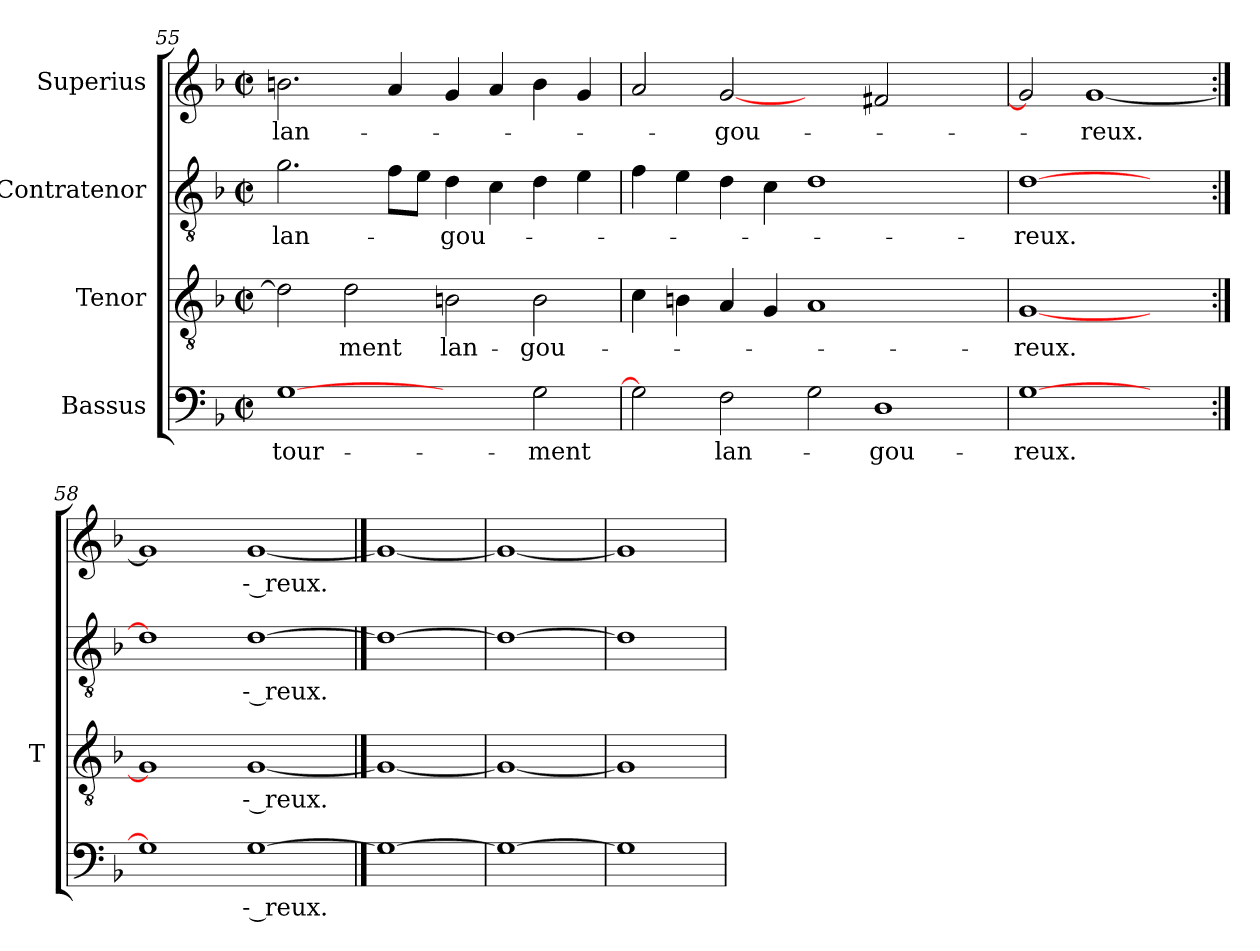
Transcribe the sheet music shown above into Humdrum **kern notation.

**kern	**text	**kern	**text	**kern	**text	**kern	**text
*part4	*part4	*part3	*part3	*part2	*part2	*part1	*part1
*staff4	*staff4	*staff3	*staff3	*staff2	*staff2	*staff1	*staff1
*I"Bassus	*	*I"Tenor	*	*I"Contratenor	*	*I"Superius	*
*	*	*I'T	*	*	*	*	*
*clefF4	*	*clefGv2	*	*clefGv2	*	*clefG2	*
*k[b-]	*	*k[b-]	*	*k[b-]	*	*k[b-]	*
*F:	*	*F:	*	*F:	*	*F:	*
*M2/2	*	*M2/2	*	*M2/2	*	*M2/2	*
*met(c|)	*	*met(c|)	*	*met(c|)	*	*met(c|)	*
=55	=55	=55	=55	=55	=55	=55	=55
[1G	tour-	2d]	.	2.g	lan-	2.b	lan-
.	.	2d	-ment	.	.	.	.
.	.	.	.	8fL	.	4a	.
.	.	.	.	8eJ	.	.	.
2ryy	.	2Bn	lan-	4d	gou-	4g	.
.	.	.	.	4c	.	4a	.
2G	-ment	2B	gou-	4d	.	4b	.
.	.	.	.	4e	.	4g	.
=56	=56	=56	=56	=56	=56	=56	=56
2G]	.	4c	.	4f	.	2a	.
.	.	4Bn	.	4e	.	.	.
2F	lan-	4A	.	4d	.	[2g	gou-
.	.	4G	.	4c	.	.	.
2G	.	1A	.	1d	.	2ryy	.
1D	gou-	.	.	.	.	2f#X	.
.	.	2ryy	.	2ryy	.	2ryy	.
=57	=57	=57	=57	=57	=57	=57	=57
[1G	-reux.	[1G	-reux.	[1d	-reux.	2g]	.
.	.	.	.	.	.	[1g	-reux.
2ryy	.	2ryy	.	2ryy	.	.	.
=58:|!	=58:|!	=58:|!	=58:|!	=58:|!	=58:|!	=58:|!	=58:|!
1G]	.	1G]	.	1d]	.	1g]	.
[1G	-- reux.	[1G	-- reux.	[1d	-- reux.	[1g	-- reux.
==59	==59	==59	==59	==59	==59	==59	==59
1G_	.	1G_	.	1d_	.	1g_	.
=60	=60	=60	=60	=60	=60	=60	=60
1G_	.	1G_	.	1d_	.	1g_	.
=61	=61	=61	=61	=61	=61	=61	=61
1G]	.	1G]	.	1d]	.	1g]	.
=	=	=	=	=	=	=	=
*-	*-	*-	*-	*-	*-	*-	*-
